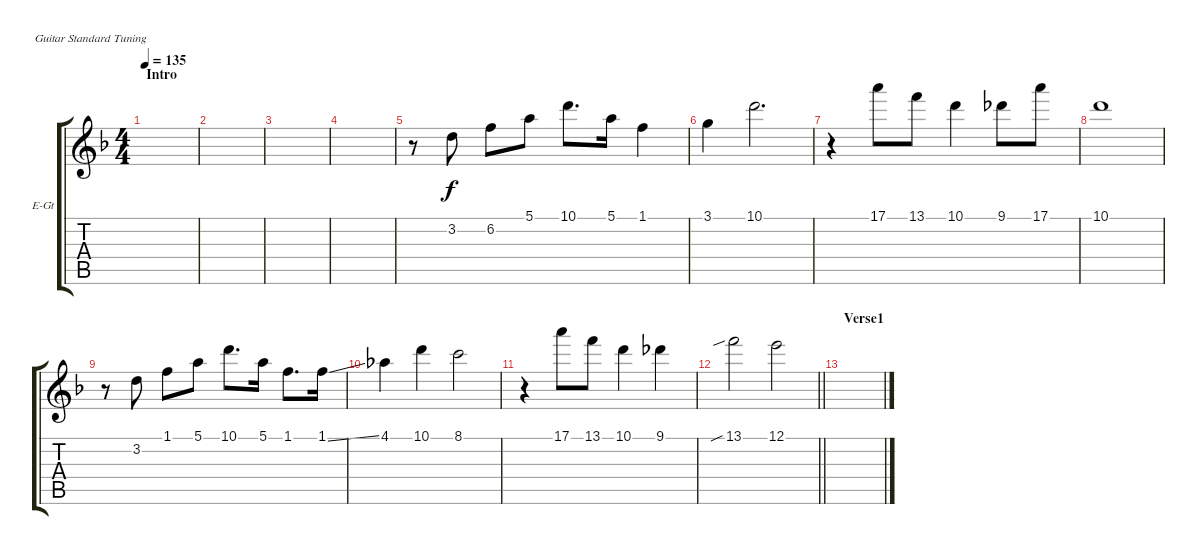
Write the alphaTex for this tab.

\bracketExtendMode groupsimilarinstruments
\firstSystemTrackNameOrientation horizontal
\otherSystemsTrackNameOrientation horizontal
\track ("guitar clean 2 (Artur Potemkin)" "E-Gt") {instrument electricguitarclean}
\staff {score tabs}
\tuning (E4 B3 G3 D3 A2 E2)
\ts (4 4)
\beaming (8 2 2 2 2)
\section ("" "Intro")
\tempo 135
\clef g2
\scale
0.487395
\ks dminor
|
\scale
0.256303 |
\scale
0.256303 |
\scale
0.333333 |
\scale
0.333333 r.8 3.2.8 6.2.8 5.1.8 10.1.8{d} 5.1.16 1.1.4 |
\scale
0.333333 3.1.4 10.1.2{d} |
\scale
0.333333 r.4 17.1.8 13.1.8 10.1.4 9.1.8 17.1.8 |
\scale
0.333333 10.1.1 |
\scale
0.333333 r.8 3.2.8 1.1.8 5.1.8 10.1.8{d} 5.1.16 1.1.8{d} 1.1{ss}.16 |
\scale
0.333333 4.1.4 10.1.4 8.1.2 |
\scale
0.333333 r.4 17.1.8 13.1.8 10.1.4 9.1.4 |
\scale
0.333333
\barLineRight lightlight
13.1{sib}.2 12.1.2 |
\section ("" "Verse1")
\scale
0.333333 |
\scale
0.333333 |
\scale
0.333333 |
\scale
0.333333
